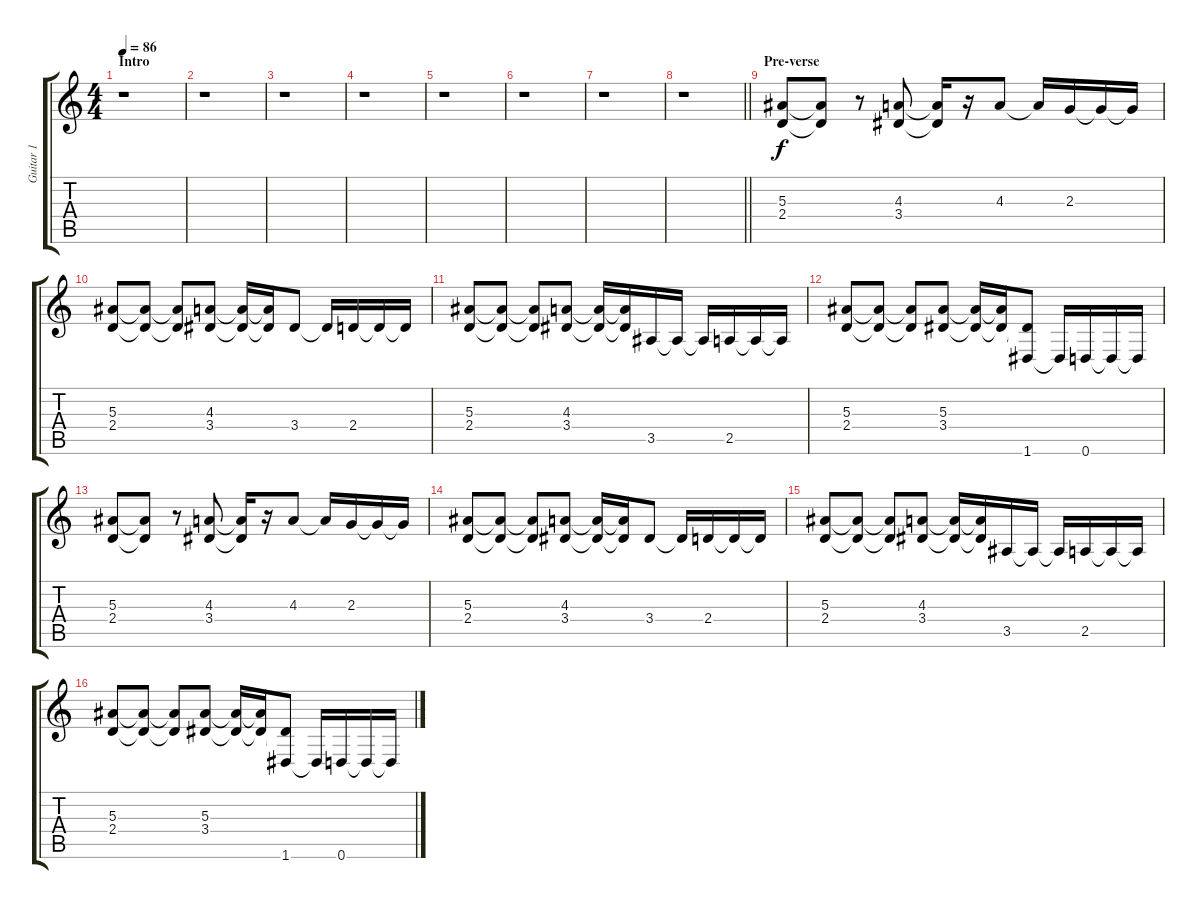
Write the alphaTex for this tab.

\track ("Guitar 1" "Guitar 1") {instrument overdrivenguitar}
\staff {score tabs}
\tuning (D4 A3 F3 C3 G2 D2) {hide}
\ts (4 4)
\section ("" "Intro")
\tempo 86
\clef g2
\ks c
r.1{dy f instrument overdrivenguitar} |
r.1 |
r.1 |
r.1 |
r.1 |
r.1 |
r.1 |
\barLineRight lightlight
r.1 |
\section ("" "Pre-verse")
(5.3 2.4).8 (5.3{t} 2.4{t}).8 r.8 (4.3 3.4).8 (4.3{t} 3.4{t}).16 r.16 4.3.8 4.3{t}.16 2.3.16 2.3{t}.16 2.3{t}.16 |
(5.3 2.4).8 (5.3{t} 2.4{t}).8 (5.3{t} 2.4{t}).8 (4.3 3.4).8 (4.3{t} 3.4{t}).16 (4.3{t} 3.4{t}).16 3.4.8 3.4{t}.16 2.4.16 2.4{t}.16 2.4{t}.16 |
(5.3 2.4).8 (5.3{t} 2.4{t}).8 (5.3{t} 2.4{t}).8 (4.3 3.4).8 (4.3{t} 3.4{t}).16 (4.3{t} 3.4{t}).16 3.5.16 3.5{t}.16 3.5{t}.16 2.5.16 2.5{t}.16 2.5{t}.16 |
(5.3 2.4).8 (5.3{t} 2.4{t}).8 (5.3{t} 2.4{t}).8 (5.3 3.4).8 (5.3{t} 3.4{t}).16 (5.3{t} 3.4{t}).16 (3.4{t} 1.6).8 1.6{t}.16 0.6.16 0.6{t}.16 0.6{t}.16 |
(5.3 2.4).8 (5.3{t} 2.4{t}).8 r.8 (4.3 3.4).8 (4.3{t} 3.4{t}).16 r.16 4.3.8 4.3{t}.16 2.3.16 2.3{t}.16 2.3{t}.16 |
(5.3 2.4).8 (5.3{t} 2.4{t}).8 (5.3{t} 2.4{t}).8 (4.3 3.4).8 (4.3{t} 3.4{t}).16 (4.3{t} 3.4{t}).16 3.4.8 3.4{t}.16 2.4.16 2.4{t}.16 2.4{t}.16 |
(5.3 2.4).8 (5.3{t} 2.4{t}).8 (5.3{t} 2.4{t}).8 (4.3 3.4).8 (4.3{t} 3.4{t}).16 (4.3{t} 3.4{t}).16 3.5.16 3.5{t}.16 3.5{t}.16 2.5.16 2.5{t}.16 2.5{t}.16 |
(5.3 2.4).8 (5.3{t} 2.4{t}).8 (5.3{t} 2.4{t}).8 (5.3 3.4).8 (5.3{t} 3.4{t}).16 (5.3{t} 3.4{t}).16 (3.4{t} 1.6).8 1.6{t}.16 0.6.16 0.6{t}.16 0.6{t}.16
